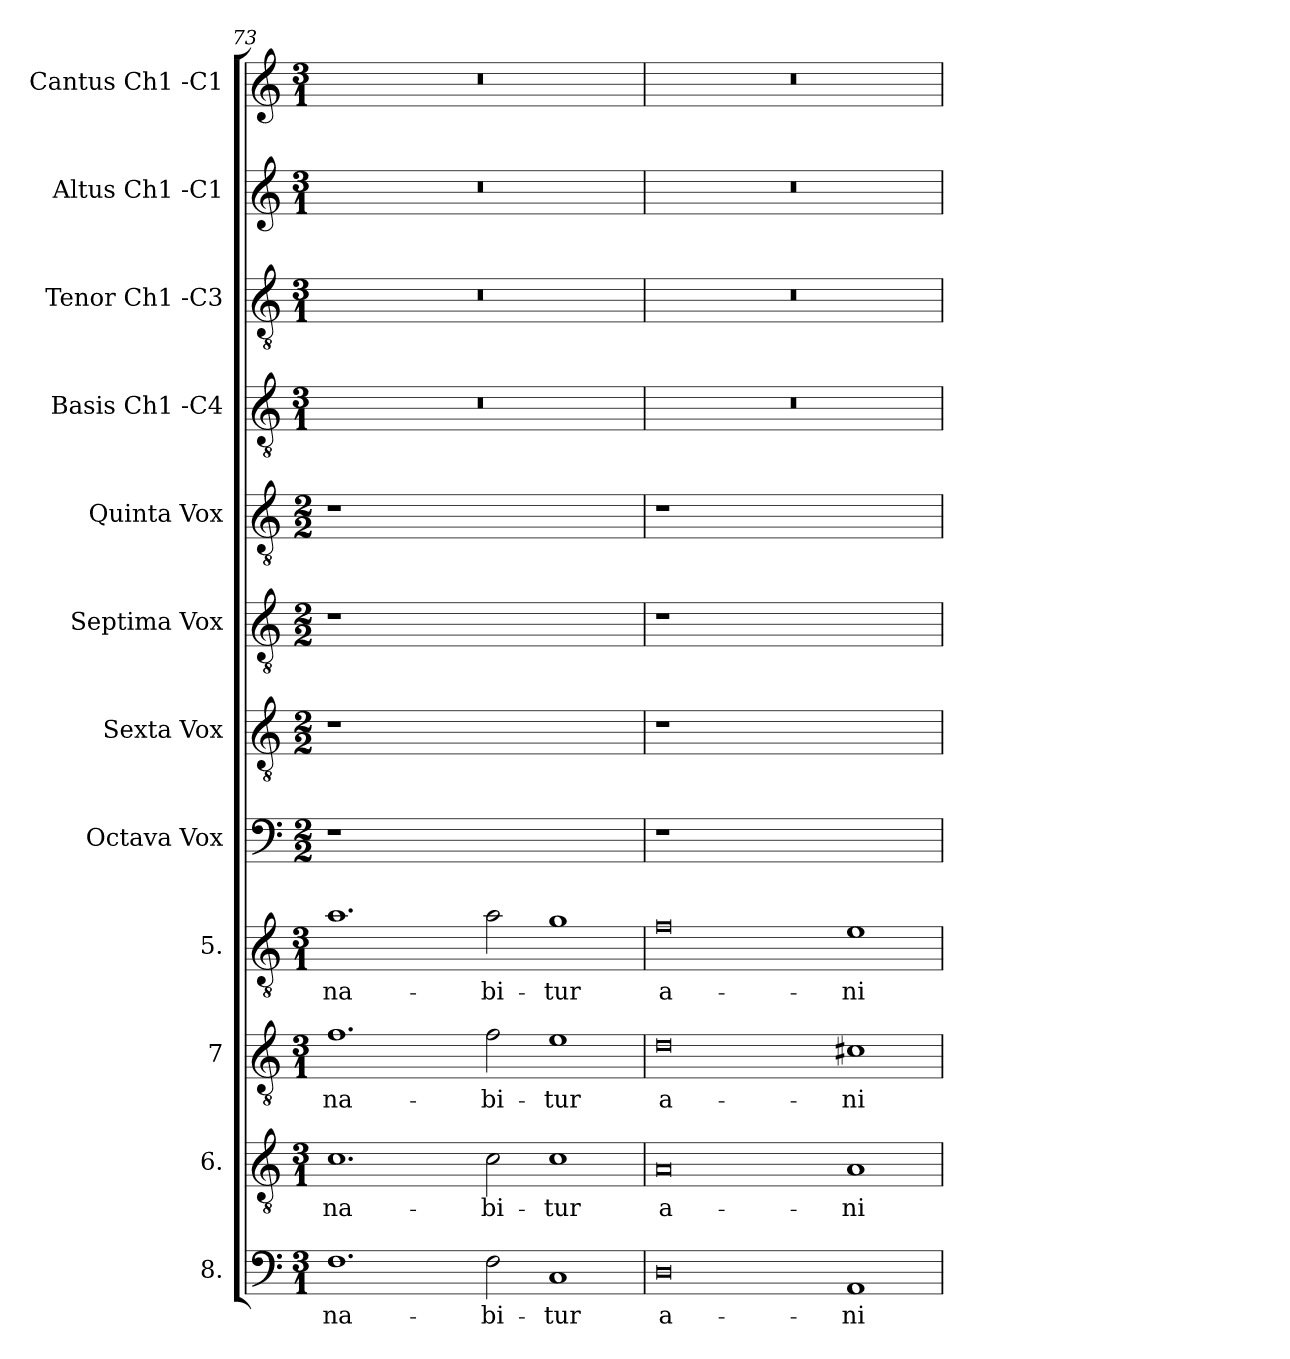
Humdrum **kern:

**kern	**text	**kern	**text	**kern	**text	**kern	**text	**kern	**kern	**kern	**kern	**kern	**kern	**kern	**kern
*part12	*part12	*part11	*part11	*part10	*part10	*part9	*part9	*part8	*part7	*part6	*part5	*part4	*part3	*part2	*part1
*staff12	*staff12	*staff11	*staff11	*staff10	*staff10	*staff9	*staff9	*staff8	*staff7	*staff6	*staff5	*staff4	*staff3	*staff2	*staff1
*I"8.	*	*I"6.	*	*I"7	*	*I"5.	*	*I"Octava  Vox	*I"Sexta  Vox	*I"Septima  Vox	*I"Quinta  Vox	*I"Basis  Ch1 -C4	*I"Tenor  Ch1 -C3	*I"Altus  Ch1 -C1	*I"Cantus  Ch1 -C1
*	*	*	*	*	*	*	*	*	*	*	*	*	*I'T	*I'A	*I'C
*clefF4	*	*clefGv2	*	*clefGv2	*	*clefGv2	*	*clefF4	*clefGv2	*clefGv2	*clefGv2	*clefGv2	*clefGv2	*clefG2	*clefG2
*k[]	*	*k[]	*	*k[]	*	*k[]	*	*k[]	*k[]	*k[]	*k[]	*k[]	*k[]	*k[]	*k[]
*C:	*	*C:	*	*C:	*	*C:	*	*C:	*C:	*C:	*C:	*C:	*C:	*C:	*C:
*M3/1	*	*M3/1	*	*M3/1	*	*M3/1	*	*M2/2	*M2/2	*M2/2	*M2/2	*M3/1	*M3/1	*M3/1	*M3/1
=73	=73	=73	=73	=73	=73	=73	=73	=73	=73	=73	=73	=73	=73	=73	=73
!	!LO:LY:b:cj	!	!LO:LY:b:cj	!	!LO:LY:b:cj	!	!LO:LY:b:cj	!	!	!	!	!	!	!	!
1.F	-na-	1.c	-na-	1.f	-na-	1.a	-na-	1r	1r	1r	1r	0.r	0.r	0.r	0.r
.	.	.	.	.	.	.	.	0ryy	0ryy	0ryy	0ryy	.	.	.	.
!	!LO:LY:b:cj	!	!LO:LY:b:cj	!	!LO:LY:b:cj	!	!LO:LY:b:cj	!	!	!	!	!	!	!	!
2F\	-bi-	2c\	-bi-	2f\	-bi-	2a\	-bi-	.	.	.	.	.	.	.	.
!	!LO:LY:b:cj	!	!LO:LY:b:cj	!	!LO:LY:b:cj	!	!LO:LY:b:cj	!	!	!	!	!	!	!	!
1C	-tur	1c	-tur	1e	-tur	1g	-tur	.	.	.	.	.	.	.	.
=74	=74	=74	=74	=74	=74	=74	=74	=74	=74	=74	=74	=74	=74	=74	=74
!	!LO:LY:b:cj	!	!LO:LY:b:cj	!	!LO:LY:b:cj	!	!LO:LY:b:cj	!	!	!	!	!	!	!	!
0D	a-	0A	a-	0d	a-	0f	a-	1r	1r	1r	1r	0.r	0.r	0.r	0.r
.	.	.	.	.	.	.	.	0ryy	0ryy	0ryy	0ryy	.	.	.	.
!	!LO:LY:b:cj	!	!LO:LY:b:cj	!	!LO:LY:b:cj	!	!LO:LY:b:cj	!	!	!	!	!	!	!	!
1AA	-ni-	1A	-ni-	1c#X	-ni-	1e	-ni-	.	.	.	.	.	.	.	.
=	=	=	=	=	=	=	=	=	=	=	=	=	=	=	=
*-	*-	*-	*-	*-	*-	*-	*-	*-	*-	*-	*-	*-	*-	*-	*-
